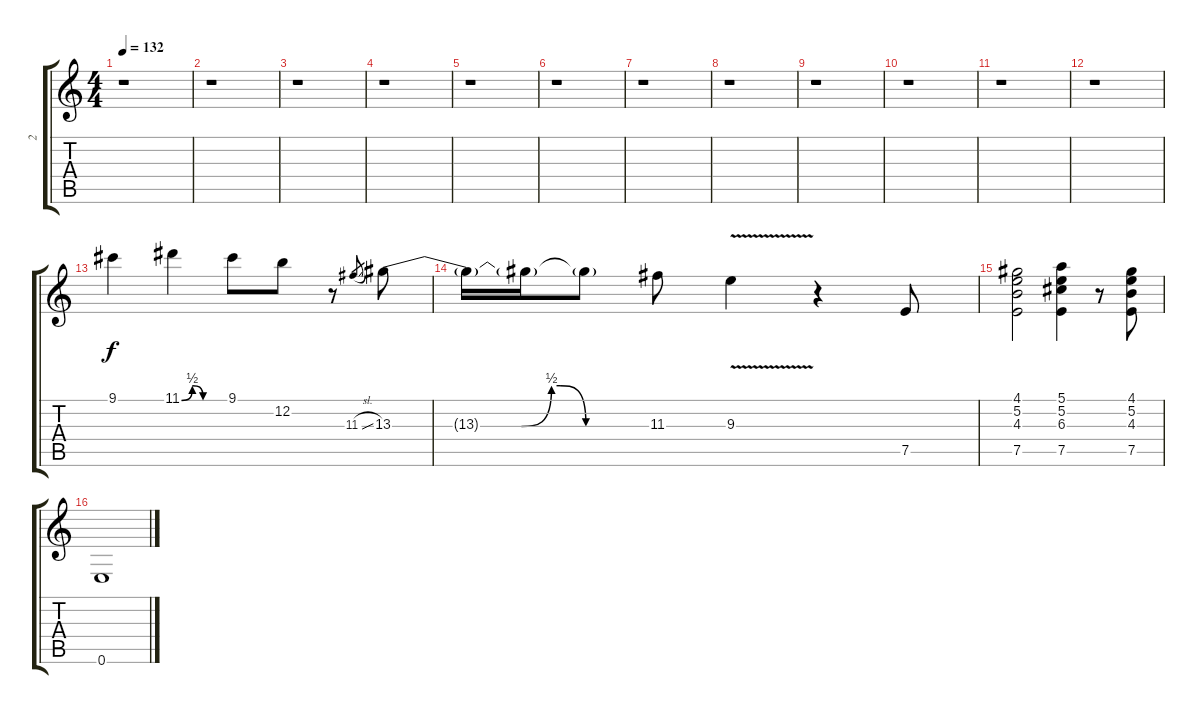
\track ("2" "2") {instrument distortionguitar}
\staff {score tabs}
\tuning (E4 B3 G3 D3 A2 E2) {hide}
\ts (4 4)
\tempo 132
\clef g2
\ks c
r.1{dy f} |
r.1 |
r.1 |
r.1 |
r.1 |
r.1 |
r.1 |
r.1 |
r.1 |
r.1 |
r.1 |
r.1 |
9.1.4 11.1{be (custom 0 0 15 2 30 0 60 0)}.4 9.1.8 12.2.8 r.8 11.3{sl}.8{gr} 13.3{be (custom 0 0 15 0 30 0 37 2 39 2 45 0 60 0)}.8{txt ""} |
13.3{t}.16 13.3{t}.16 13.3{t}.8 11.3.8 9.3{v}.4 r.4 7.5.8 |
(4.1 5.2 4.3 7.5).2{volume 6} (5.1 5.2 6.3 7.5).4 r.8 (4.1 5.2 4.3 7.5).8 |
0.6.1
